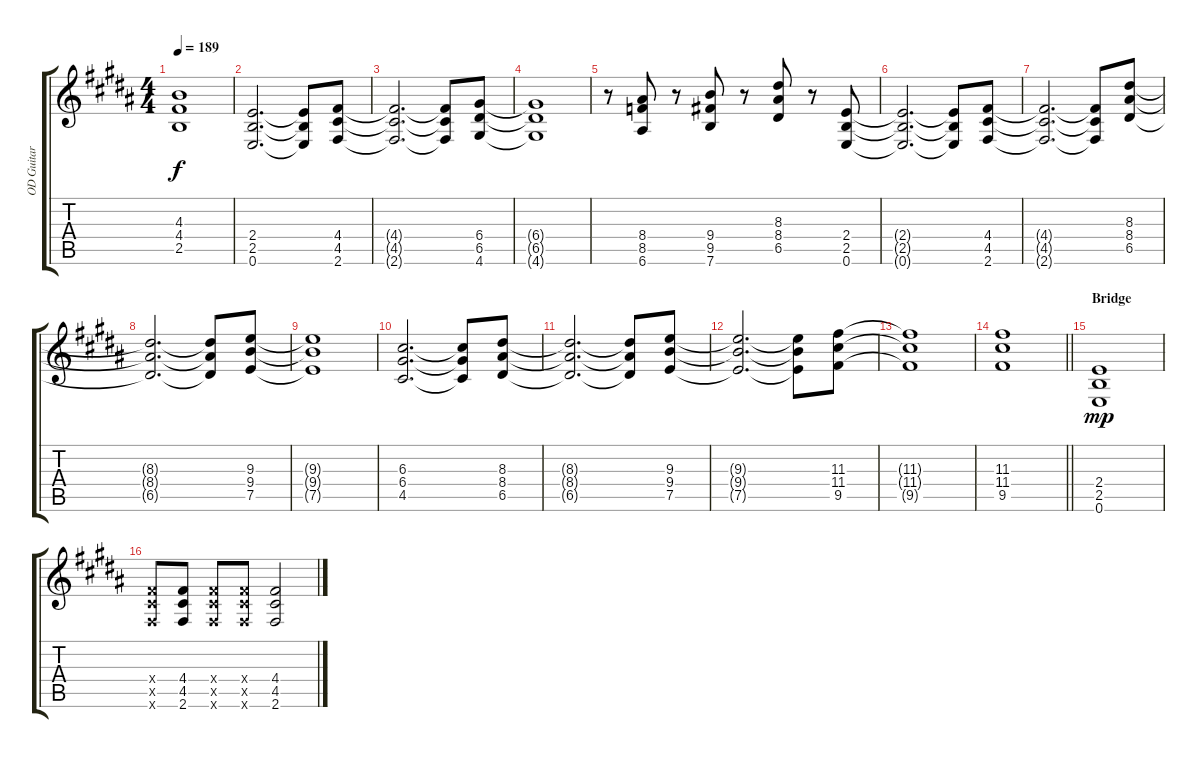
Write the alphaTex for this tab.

\track ("OD Guitar" "OD Guitar") {instrument overdrivenguitar}
\staff {score tabs}
\tuning (E4 B3 G3 D3 A2 E2) {hide}
\ts (4 4)
\tempo 189
\clef g2
\ks b
(4.3 4.4 2.5).1{dy f} |
(2.4 2.5 0.6).2{d} (2.4{t} 2.5{t} 0.6{t}).8 (4.4 4.5 2.6).8 |
(4.4{t} 4.5{t} 2.6{t}).2{d} (4.4{t} 4.5{t} 2.6{t}).8 (6.4 6.5 4.6).8 |
(6.4{t} 6.5{t} 4.6{t}).1 |
r.8 (8.4 8.5 6.6).8 r.8 (9.4 9.5 7.6).8 r.8 (8.3 8.4 6.5).8 r.8 (2.4 2.5 0.6).8 |
(2.4{t} 2.5{t} 0.6{t}).2{d} (2.4{t} 2.5{t} 0.6{t}).8 (4.4 4.5 2.6).8 |
(4.4{t} 4.5{t} 2.6{t}).2{d} (4.4{t} 4.5{t} 2.6{t}).8 (8.3 8.4 6.5).8 |
(8.3{t} 8.4{t} 6.5{t}).2{d} (8.3{t} 8.4{t} 6.5{t}).8 (9.3 9.4 7.5).8 |
(9.3{t} 9.4{t} 7.5{t}).1 |
(6.3 6.4 4.5).2{d} (6.3{t} 6.4{t} 4.5{t}).8 (8.3 8.4 6.5).8 |
(8.3{t} 8.4{t} 6.5{t}).2{d} (8.3{t} 8.4{t} 6.5{t}).8 (9.3 9.4 7.5).8 |
(9.3{t} 9.4{t} 7.5{t}).2{d} (9.3{t} 9.4{t} 7.5{t}).8 (11.3 11.4 9.5).8 |
(11.3{t} 11.4{t} 9.5{t}).1 |
\barLineRight lightlight
(11.3 11.4 9.5).1 |
\section ("" "Bridge")
(2.4 2.5 0.6).1{dy mp} |
(4.4{x} 4.5{x} 2.6{x}).8 (4.4 4.5 2.6).8 (4.4{x} 4.5{x} 2.6{x}).8 (4.4{x} 4.5{x} 2.6{x}).8 (4.4 4.5 2.6).2
